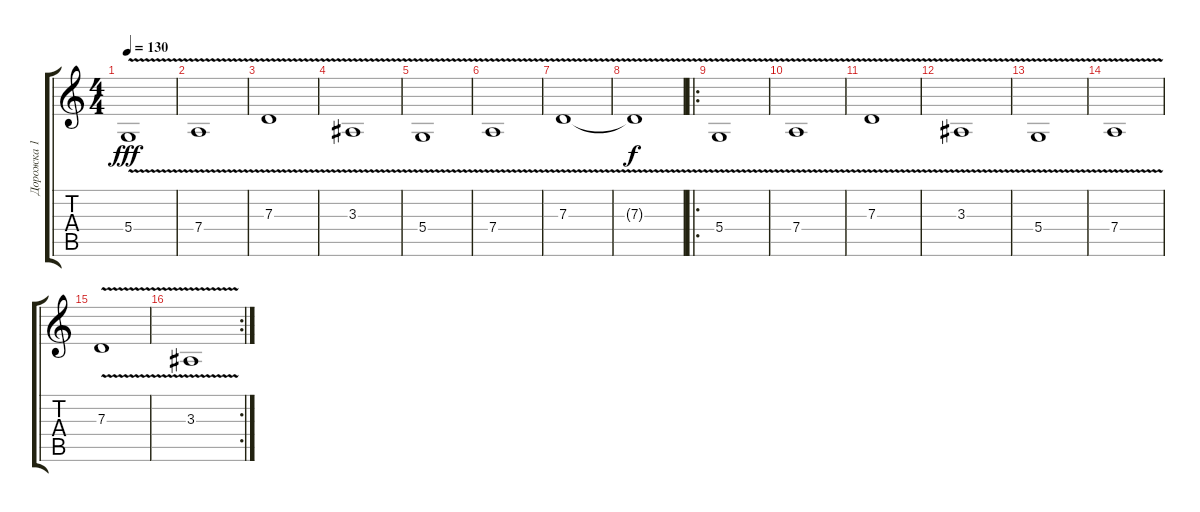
\track ("Дорожка 1" "Дорожка 1") {instrument electricgrandpiano}
\staff {score tabs}
\tuning (E4 B3 G3 D3 A2 E2) {hide}
\ts (4 4)
\tempo 130
\clef g2
\ks c
5.4{v}.1{dy fff} |
7.4{v}.1 |
7.3{v}.1 |
3.3{v}.1 |
5.4{v}.1 |
7.4{v}.1 |
7.3{v}.1 |
7.3{t}.1{dy f} |
\ro
5.4{v}.1 |
7.4{v}.1 |
7.3{v}.1 |
3.3{v}.1 |
5.4{v}.1 |
7.4{v}.1 |
7.3{v}.1 |
\rc 2
3.3{v}.1
